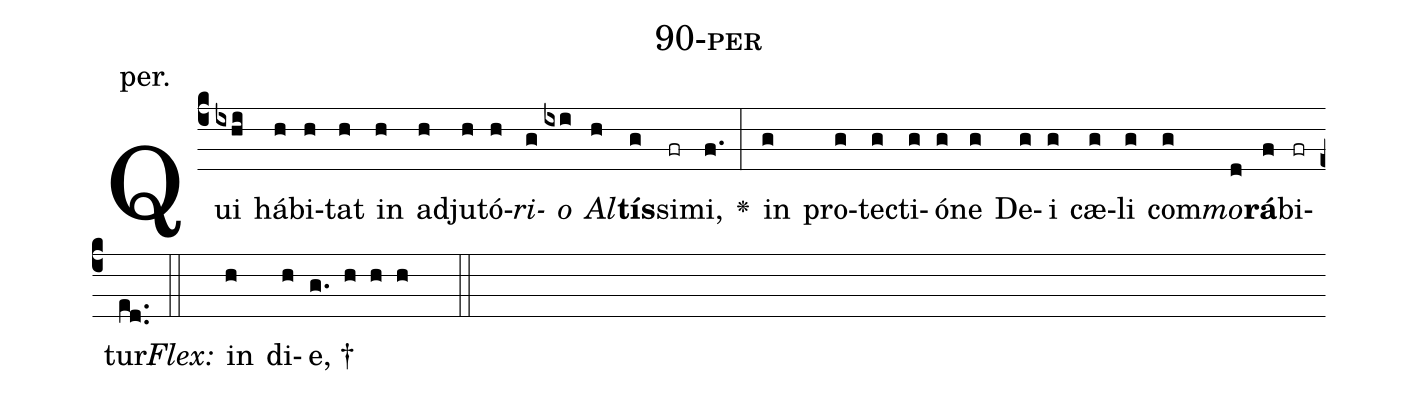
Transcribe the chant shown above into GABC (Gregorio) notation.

name: 90-per;
annotation: per.;
%%
(c4)Qui(ixhi) há(h)bi(h)tat(h) in(h) ad(h)ju(h)tó(h)<i>ri</i>(g)<i>o</i>(ixi) <i>Al</i>(h)<b>tís</b>(g)si(fr)mi,(f.) <v>\greheightstar</v>(:) in(g) pro(g)tec(g)ti(g)ó(g)ne(g) De(g)i(g) cæ(g)li(g) com(g)<i>mo</i>(d)<b>rá</b>(f)bi(fr)tur.(ed..) (::)
<i>Flex:</i>()  in(h) di(h)e, †(g. h h h  ::)

%E(g) u(g) o(g) u(d) a(f) e.(ed..) (::)
